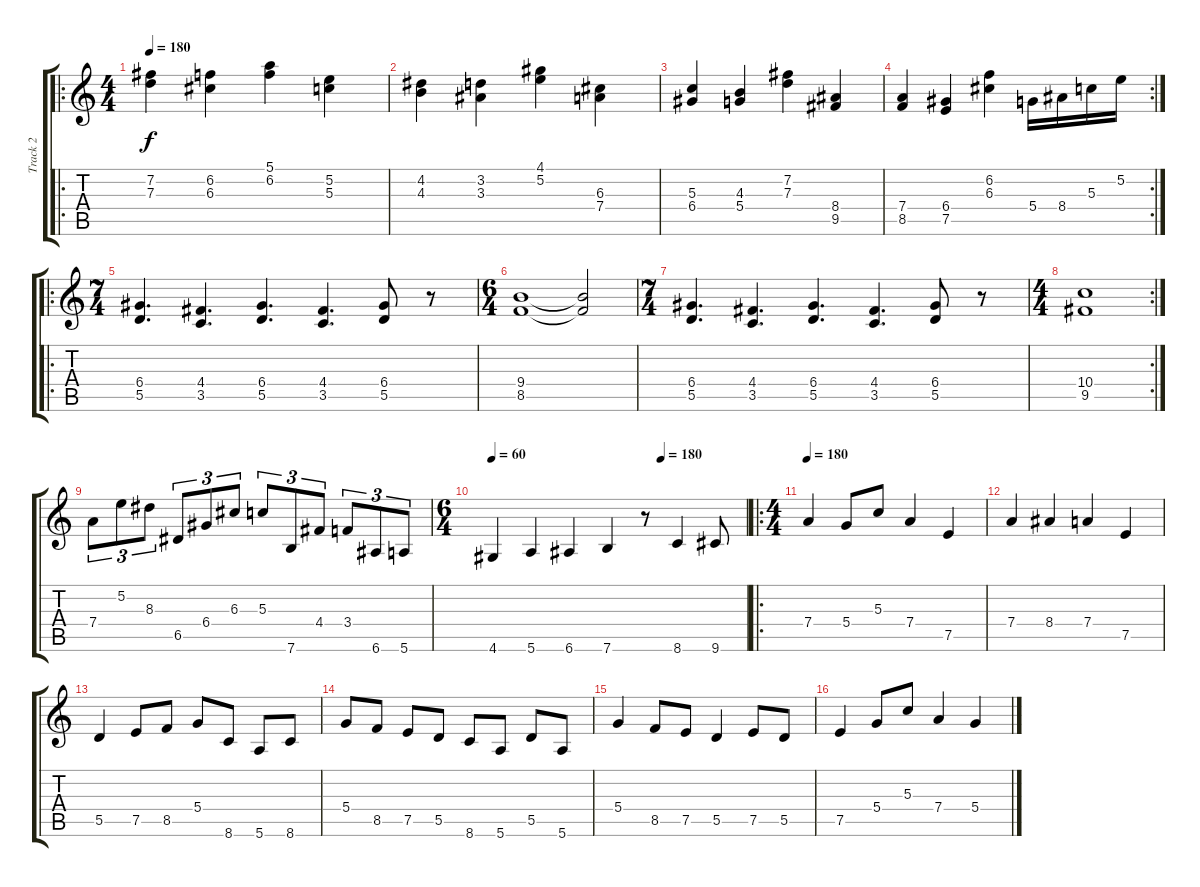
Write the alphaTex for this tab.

\track ("Track 2" "Track 2") {instrument distortionguitar}
\staff {score tabs}
\tuning (E4 B3 G3 D3 A2 E2) {hide}
\ro
\ts (4 4)
\tempo 180
\clef g2
\ks c
(7.2 7.3).4{dy f} (6.2 6.3).4 (5.1 6.2).4 (5.2 5.3).4 |
(4.2 4.3).4 (3.2 3.3).4 (4.1 5.2).4 (6.3 7.4).4 |
(5.3 6.4).4 (4.3 5.4).4 (7.2 7.3).4 (8.4 9.5).4 |
\rc 2
(7.4 8.5).4 (6.4 7.5).4 (6.2 6.3).4 5.4.16 8.4.16 5.3.16 5.2.16 |
\ro
\ts (7 4)
(6.4 5.5).4{d} (4.4 3.5).4{d} (6.4 5.5).4{d} (4.4 3.5).4{d} (6.4 5.5).8 r.8 |
\ts (6 4)
(9.4 8.5).1 (9.4{t} 8.5{t}).2 |
\ts (7 4)
(6.4 5.5).4{d} (4.4 3.5).4{d} (6.4 5.5).4{d} (4.4 3.5).4{d} (6.4 5.5).8 r.8 |
\rc 2
\ts (4 4)
(10.4 9.5).1 |
7.4.8{tu (3 2)} 5.2.8{tu (3 2)} 8.3.8{tu (3 2)} 6.5.8{tu (3 2)} 6.4.8{tu (3 2)} 6.3.8{tu (3 2)} 5.3.8{tu (3 2)} 7.6.8{tu (3 2)} 4.4.8{tu (3 2)} 3.4.8{tu (3 2)} 6.6.8{tu (3 2)} 5.6.8{tu (3 2)} |
\ts (6 4)
\tempo 60
\tempo (180 0.6666666666666666)
4.6.4 5.6.4 6.6.4 7.6.4 r.8 8.6.4 9.6.8 |
\ro
\ts (4 4)
\tempo 180
7.4.4 5.4.8 5.3.8 7.4.4 7.5.4 |
7.4.4 8.4.4 7.4.4 7.5.4 |
5.5.4 7.5.8 8.5.8 5.4.8 8.6.8 5.6.8 8.6.8 |
5.4.8 8.5.8 7.5.8 5.5.8 8.6.8 5.6.8 5.5.8 5.6.8 |
5.4.4 8.5.8 7.5.8 5.5.4 7.5.8 5.5.8 |
7.5.4 5.4.8 5.3.8 7.4.4 5.4.4
